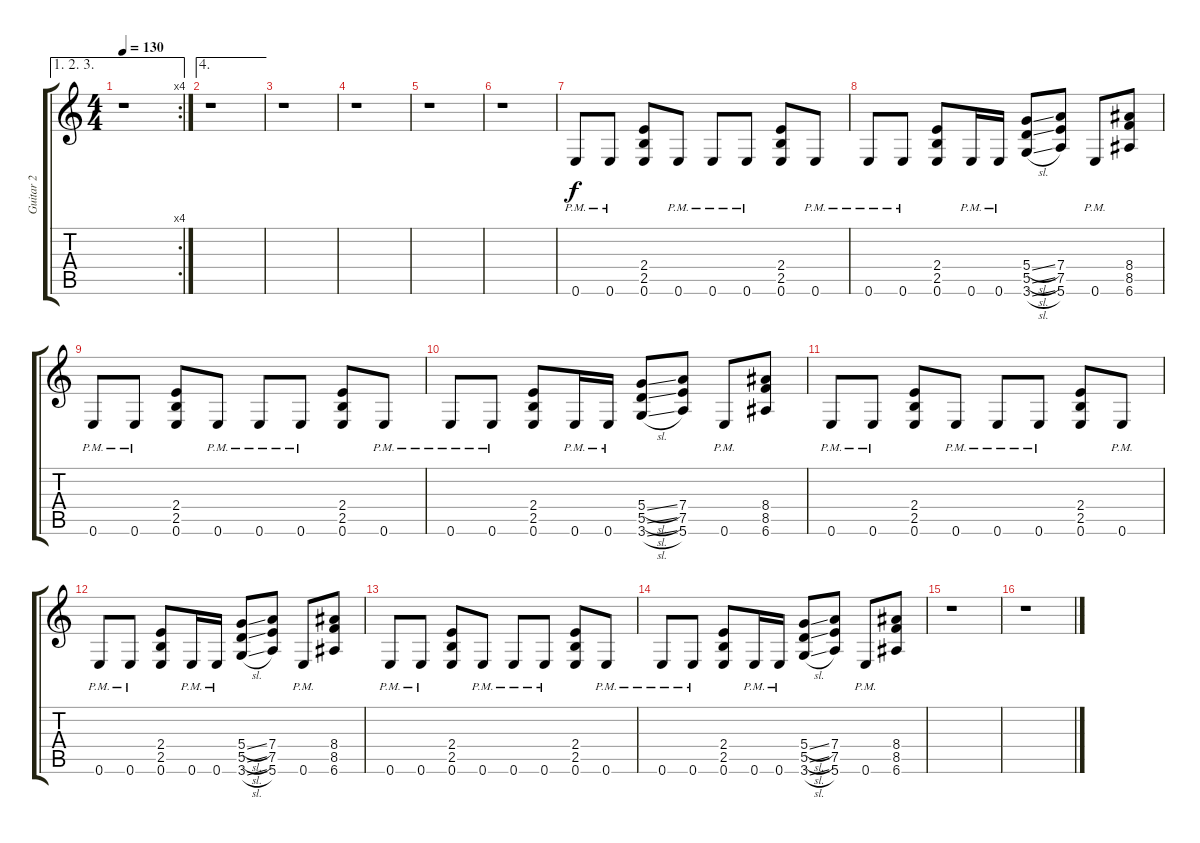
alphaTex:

\track ("Guitar 2" "Guitar 2") {instrument distortionguitar}
\staff {score tabs}
\tuning (E4 B3 G3 D3 A2 E2) {hide}
\ae (1 2 3)
\rc 4
\ts (4 4)
\tempo 130
\clef g2
\ks c
r.1{dy f} |
\ae 4
r.1 |
r.1 |
r.1 |
r.1 |
r.1 |
0.6{pm}.8 0.6{pm}.8 (2.4 2.5 0.6).8 0.6{pm}.8 0.6{pm}.8 0.6{pm}.8 (2.4 2.5 0.6).8 0.6{pm}.8 |
0.6{pm}.8 0.6{pm}.8 (2.4 2.5 0.6).8 0.6{pm}.16 0.6{pm}.16 (5.4{sl} 5.5{sl} 3.6{sl}).8 (7.4 7.5 5.6).8 0.6{pm}.8 (8.4 8.5 6.6).8 |
0.6{pm}.8 0.6{pm}.8 (2.4 2.5 0.6).8 0.6{pm}.8 0.6{pm}.8 0.6{pm}.8 (2.4 2.5 0.6).8 0.6{pm}.8 |
0.6{pm}.8 0.6{pm}.8 (2.4 2.5 0.6).8 0.6{pm}.16 0.6{pm}.16 (5.4{sl} 5.5{sl} 3.6{sl}).8 (7.4 7.5 5.6).8 0.6{pm}.8 (8.4 8.5 6.6).8 |
0.6{pm}.8 0.6{pm}.8 (2.4 2.5 0.6).8 0.6{pm}.8 0.6{pm}.8 0.6{pm}.8 (2.4 2.5 0.6).8 0.6{pm}.8 |
0.6{pm}.8 0.6{pm}.8 (2.4 2.5 0.6).8 0.6{pm}.16 0.6{pm}.16 (5.4{sl} 5.5{sl} 3.6{sl}).8 (7.4 7.5 5.6).8 0.6{pm}.8 (8.4 8.5 6.6).8 |
0.6{pm}.8 0.6{pm}.8 (2.4 2.5 0.6).8 0.6{pm}.8 0.6{pm}.8 0.6{pm}.8 (2.4 2.5 0.6).8 0.6{pm}.8 |
0.6{pm}.8 0.6{pm}.8 (2.4 2.5 0.6).8 0.6{pm}.16 0.6{pm}.16 (5.4{sl} 5.5{sl} 3.6{sl}).8 (7.4 7.5 5.6).8 0.6{pm}.8 (8.4 8.5 6.6).8 |
r.1 |
r.1
